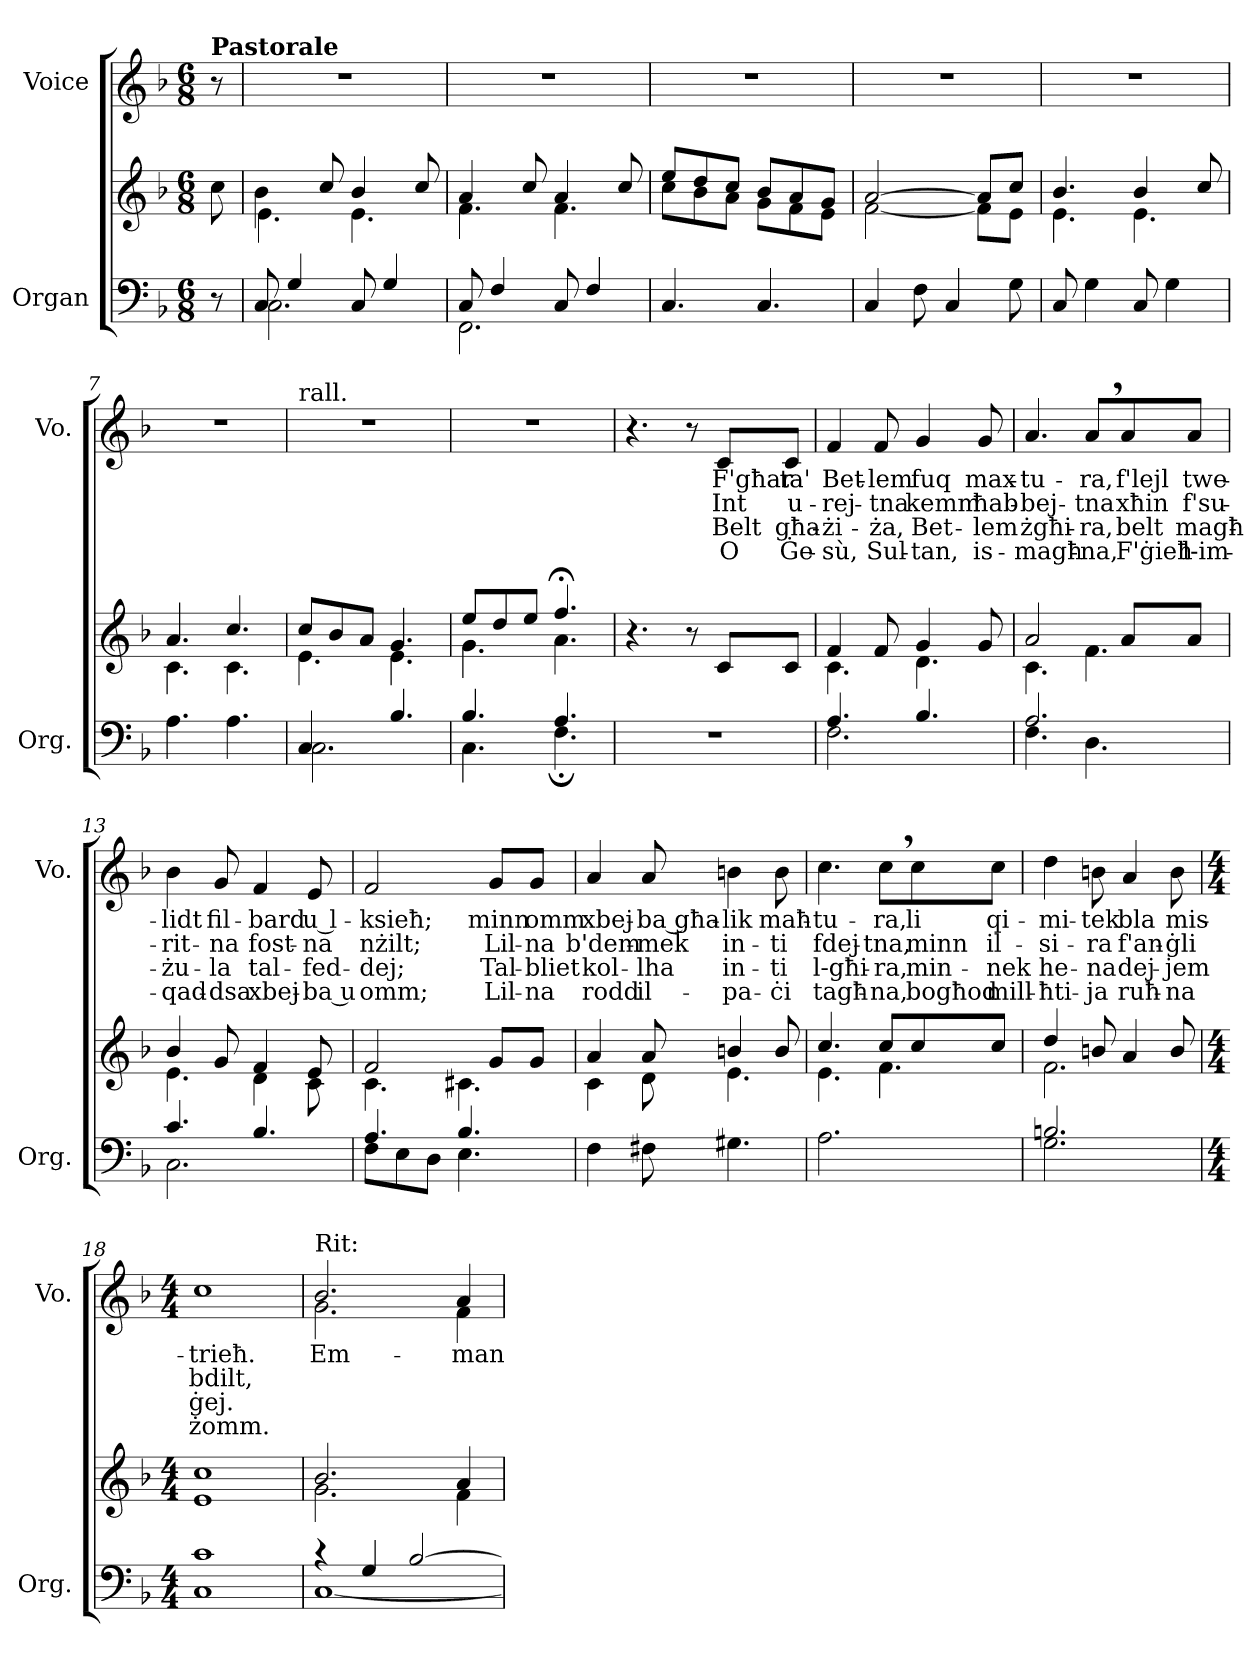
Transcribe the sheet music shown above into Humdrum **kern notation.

**kern	**kern	**kern	**text	**text	**text	**text
*part2	*part2	*part1	*part1	*part1	*part1	*part1
*staff3	*staff2	*staff1	*staff1	*staff1	*staff1	*staff1
*I"Organ	*	*I"Voice	*	*	*	*
*I'Org.	*	*I'Vo.	*	*	*	*
*clefF4	*clefG2	*clefG2	*	*	*	*
*k[b-]	*k[b-]	*k[b-]	*	*	*	*
*M6/8	*M6/8	*M6/8	*	*	*	*
=1	=1	=1	=1	=1	=1	=1
!	!	!LO:TX:a:B:t=Pastorale	!	!	!	!
8r	8cc\	8r	.	.	.	.
=2	=2	=2	=2	=2	=2	=2
*^	*^	*	*	*	*	*
8C/	2.C\	4b-\	4.e\	2.r	.	.	.	.
4G/	.	.	.	.	.	.	.	.
.	.	8cc/	.	.	.	.	.	.
8C/	.	4b-/	4.e\	.	.	.	.	.
4G/	.	.	.	.	.	.	.	.
.	.	8cc/	.	.	.	.	.	.
=3	=3	=3	=3	=3	=3	=3	=3	=3
8C/	2.FF\	4a/	4.f\	2.r	.	.	.	.
4F/	.	.	.	.	.	.	.	.
.	.	8cc/	.	.	.	.	.	.
8C/	.	4a/	4.f\	.	.	.	.	.
4F/	.	.	.	.	.	.	.	.
.	.	8cc/	.	.	.	.	.	.
*v	*v	*	*	*	*	*	*	*
=4	=4	=4	=4	=4	=4	=4	=4
4.C/	8ee/L	8cc\L	2.r	.	.	.	.
.	8dd/	8b-\	.	.	.	.	.
.	8cc/J	8a\J	.	.	.	.	.
4.C/	8b-/L	8g\L	.	.	.	.	.
.	8a/	8f\	.	.	.	.	.
.	8g/J	8e\J	.	.	.	.	.
=5	=5	=5	=5	=5	=5	=5	=5
4C/	[2a/	[2f\	2.r	.	.	.	.
8F\	.	.	.	.	.	.	.
4C/	.	.	.	.	.	.	.
.	8a/L]	8f\L]	.	.	.	.	.
8G\	8cc/J	8e\J	.	.	.	.	.
=6	=6	=6	=6	=6	=6	=6	=6
8C/	4.b-/	4.e\	2.r	.	.	.	.
4G\	.	.	.	.	.	.	.
8C/	4b-/	4.e\	.	.	.	.	.
4G\	.	.	.	.	.	.	.
.	8cc/	.	.	.	.	.	.
=7	=7	=7	=7	=7	=7	=7	=7
4.A\	4.a/	4.c\	2.r	.	.	.	.
4.A\	4.cc/	4.c\	.	.	.	.	.
=8	=8	=8	=8	=8	=8	=8	=8
*^	*	*	*	*	*	*	*
!	!	!	!	!LO:TX:a:t=rall.	!	!	!	!
4.C/	2.C\	8cc/L	4.e\	2.r	.	.	.	.
.	.	8b-/	.	.	.	.	.	.
.	.	8a/J	.	.	.	.	.	.
4.B-/	.	4.g/	4.e\	.	.	.	.	.
=9	=9	=9	=9	=9	=9	=9	=9	=9
4.B-/	4.C\	8ee/L	4.g\	2.r	.	.	.	.
.	.	8dd/	.	.	.	.	.	.
.	.	8ee/J	.	.	.	.	.	.
4.A/	4.F;\	4.ff;</	4.a\	.	.	.	.	.
*v	*v	*	*	*	*	*	*	*
*	*v	*v	*	*	*	*	*
=10	=10	=10	=10	=10	=10	=10
2.r	4.r	4.r	.	.	.	.
.	8r	8r	.	.	.	.
.	8c/L	8c/L	F'għar	Int	Belt	O
.	8c/J	8c/J	ta'	u-	għa-	Ġe-
=11	=11	=11	=11	=11	=11	=11
*^	*^	*	*	*	*	*
4.A/	2.F\	4f/	4.c\	4f/	Bet-	-rej-	-żi-	-sù,
.	.	8f/	.	8f/	-lem	-tna	-ża,	Sul-
4.B-/	.	4g/	4.d\	4g/	fuq	kemm	Bet-	-tan,
.	.	8g/	.	8g/	max-	ħab-	-lem	is-
=12	=12	=12	=12	=12	=12	=12	=12	=12
2.A/	4.F\	2a/	4.c\	4.a/	-tu-	-bej-	żgħi-	-magħ-
.	4.D\	.	4.f\	8a,/L	-ra,	-tna	-ra,	-na,
.	.	8a/L	.	8a/	f'lejl	xħin	belt	F'ġieħ
.	.	8a/J	.	8a/J	twe-	f'su-	magħ-	l-im-
=13	=13	=13	=13	=13	=13	=13	=13	=13
4.c/	2.C\	4b-/	4.e\	4b-\	-lidt	-rit-	-żu-	-qad-
.	.	8g/	.	8g/	fil-	-na	-la	-dsa
4.B-/	.	4f/	4d\	4f/	-bard	fost-	tal-	xbej-
.	.	8e/	8c\	8e/	u l-	-na	-fed-	-ba u
=14	=14	=14	=14	=14	=14	=14	=14	=14
4.A/	8F\L	2f/	4.c\	2f/	-ksieħ;	nżilt;	-dej;	omm;
.	8E\	.	.	.	.	.	.	.
.	8D\J	.	.	.	.	.	.	.
4.B-/	4.E\	.	4.c#X\	.	.	.	.	.
.	.	8g/L	.	8g/L	minn	Lil-	Tal-	Lil-
.	.	8g/J	.	8g/J	omm	-na	-bliet	-na
*v	*v	*	*	*	*	*	*	*
=15	=15	=15	=15	=15	=15	=15	=15
4F\	4a/	4c\	4a/	xbej-	b'dem-	kol-	rodd
8F#X\	8a/	8d\	8a/	-ba għa-	-mek	-lha	il-
4.G#X\	4bn/	4.e\	4bn\	-lik	in-	in-	-pa-
.	8b/	.	8b\	maħ-	-ti	-ti	-ċi
=16	=16	=16	=16	=16	=16	=16	=16
2.A\	4.cc/	4.e\	4.cc\	-tu-	fdej-	l-għi-	tagħ-
.	8cc/L	4.f\	8cc,\L	-ra,	-tna,	-ra,	-na,
.	8cc/	.	8cc\	li	minn	min-	bogħod
.	8cc/J	.	8cc\J	qi-	il-	-nek	mill-
=17	=17	=17	=17	=17	=17	=17	=17
*^	*	*	*	*	*	*	*
2.Bn/	2.G\	4dd/	2.f\	4dd\	-mi-	-si-	he-	-ħti-
.	.	8bn/	.	8bn\	-tek	-ra	-na	-ja
.	.	4a/	.	4a/	bla	f'an-	dej-	ruħ-
.	.	8b/	.	8b\	mis-	-ġli	-jem	-na
=18	=18	=18	=18	=18	=18	=18	=18	=18
*M4/4	*	*M4/4	*	*M4/4	*	*	*	*
1c	1C	1cc	1e	1cc	-trieħ.	bdilt,	ġej.	żomm.
=19	=19	=19	=19	=19	=19	=19	=19	=19
*	*	*	*	*^	*	*	*	*
!	!	!	!	!LO:TX:a:t=Rit&colon;	!	!	!	!	!
4r	[1C	2.b-/	2.g\	2.b-/	2.g\	Em-	.	.	.
4G/	.	.	.	.	.	.	.	.	.
[2B-/	.	.	.	.	.	.	.	.	.
.	.	4a/	4f\	4a/	4f\	-man-	.	.	.
*v	*v	*	*	*v	*v	*	*	*	*
*	*v	*v	*	*	*	*	*
=	=	=	=	=	=	=
*-	*-	*-	*-	*-	*-	*-
